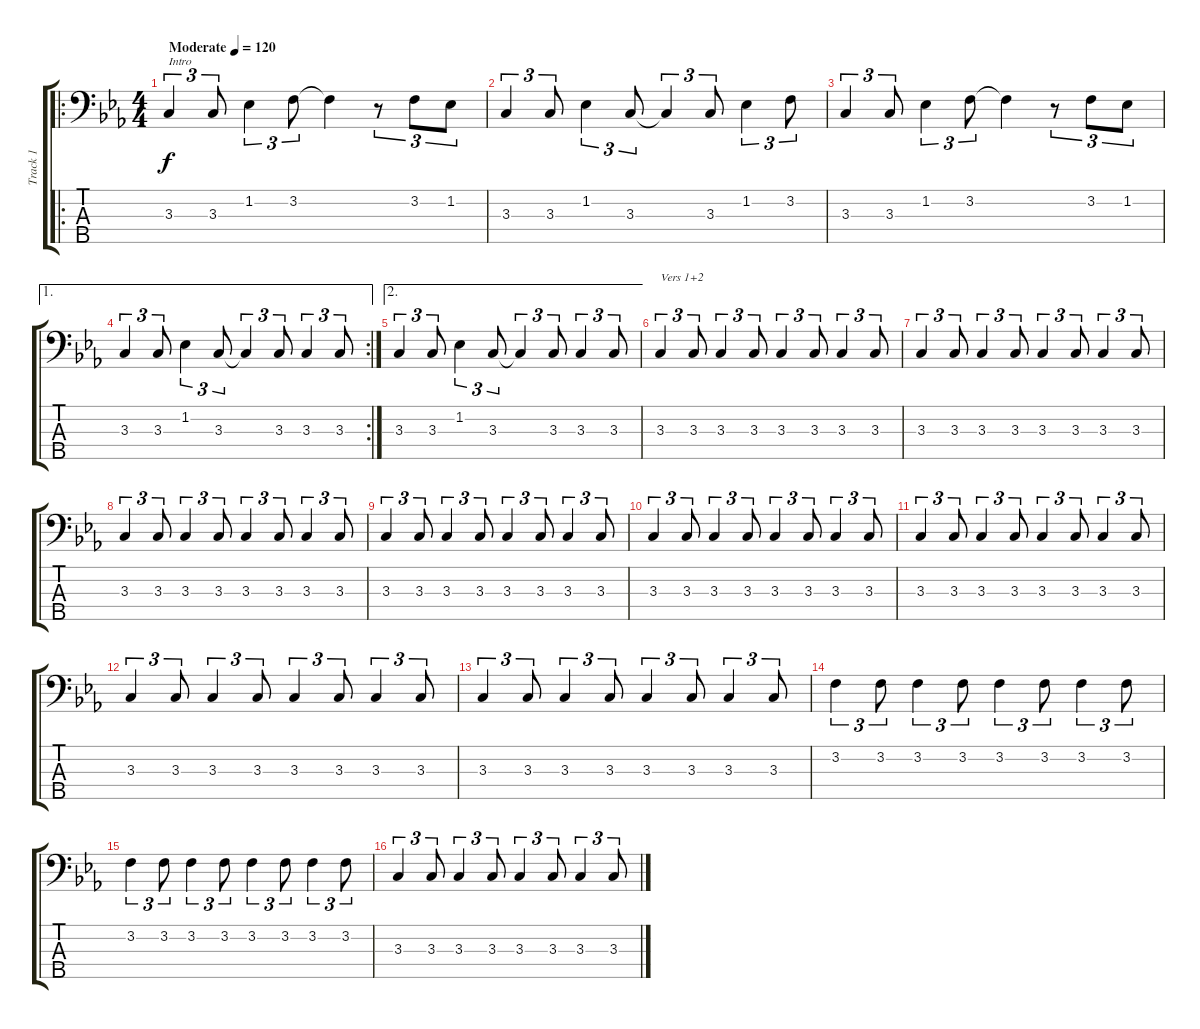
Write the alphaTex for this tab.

\track ("Track 1" "Track 1") {instrument electricbassfinger}
\staff {score tabs}
\tuning (G2 D2 A1 E1 B0) {hide}
\ro
\ts (4 4)
\tempo (120 "Moderate")
\clef f4
\ks eb
3.3.4{tu (3 2) txt "Intro" dy f instrument electricbassfinger} 3.3.8{tu (3 2)} 1.2.4{tu (3 2)} 3.2.8{tu (3 2)} 3.2{t}.4 r.8{tu (3 2)} 3.2.8{tu (3 2)} 1.2.8{tu (3 2)} |
3.3.4{tu (3 2)} 3.3.8{tu (3 2)} 1.2.4{tu (3 2)} 3.3.8{tu (3 2)} 3.3{t}.4{tu (3 2)} 3.3.8{tu (3 2)} 1.2.4{tu (3 2)} 3.2.8{tu (3 2)} |
3.3.4{tu (3 2)} 3.3.8{tu (3 2)} 1.2.4{tu (3 2)} 3.2.8{tu (3 2)} 3.2{t}.4 r.8{tu (3 2)} 3.2.8{tu (3 2)} 1.2.8{tu (3 2)} |
\ae 1
\rc 2
3.3.4{tu (3 2)} 3.3.8{tu (3 2)} 1.2.4{tu (3 2)} 3.3.8{tu (3 2)} 3.3{t}.4{tu (3 2)} 3.3.8{tu (3 2)} 3.3.4{tu (3 2)} 3.3.8{tu (3 2)} |
\ae 2
3.3.4{tu (3 2)} 3.3.8{tu (3 2)} 1.2.4{tu (3 2)} 3.3.8{tu (3 2)} 3.3{t}.4{tu (3 2)} 3.3.8{tu (3 2)} 3.3.4{tu (3 2)} 3.3.8{tu (3 2)} |
3.3.4{tu (3 2) txt "Vers 1+2"} 3.3.8{tu (3 2)} 3.3.4{tu (3 2)} 3.3.8{tu (3 2)} 3.3.4{tu (3 2)} 3.3.8{tu (3 2)} 3.3.4{tu (3 2)} 3.3.8{tu (3 2)} |
3.3.4{tu (3 2)} 3.3.8{tu (3 2)} 3.3.4{tu (3 2)} 3.3.8{tu (3 2)} 3.3.4{tu (3 2)} 3.3.8{tu (3 2)} 3.3.4{tu (3 2)} 3.3.8{tu (3 2)} |
3.3.4{tu (3 2)} 3.3.8{tu (3 2)} 3.3.4{tu (3 2)} 3.3.8{tu (3 2)} 3.3.4{tu (3 2)} 3.3.8{tu (3 2)} 3.3.4{tu (3 2)} 3.3.8{tu (3 2)} |
3.3.4{tu (3 2)} 3.3.8{tu (3 2)} 3.3.4{tu (3 2)} 3.3.8{tu (3 2)} 3.3.4{tu (3 2)} 3.3.8{tu (3 2)} 3.3.4{tu (3 2)} 3.3.8{tu (3 2)} |
3.3.4{tu (3 2)} 3.3.8{tu (3 2)} 3.3.4{tu (3 2)} 3.3.8{tu (3 2)} 3.3.4{tu (3 2)} 3.3.8{tu (3 2)} 3.3.4{tu (3 2)} 3.3.8{tu (3 2)} |
3.3.4{tu (3 2)} 3.3.8{tu (3 2)} 3.3.4{tu (3 2)} 3.3.8{tu (3 2)} 3.3.4{tu (3 2)} 3.3.8{tu (3 2)} 3.3.4{tu (3 2)} 3.3.8{tu (3 2)} |
3.3.4{tu (3 2)} 3.3.8{tu (3 2)} 3.3.4{tu (3 2)} 3.3.8{tu (3 2)} 3.3.4{tu (3 2)} 3.3.8{tu (3 2)} 3.3.4{tu (3 2)} 3.3.8{tu (3 2)} |
3.3.4{tu (3 2)} 3.3.8{tu (3 2)} 3.3.4{tu (3 2)} 3.3.8{tu (3 2)} 3.3.4{tu (3 2)} 3.3.8{tu (3 2)} 3.3.4{tu (3 2)} 3.3.8{tu (3 2)} |
3.2.4{tu (3 2)} 3.2.8{tu (3 2)} 3.2.4{tu (3 2)} 3.2.8{tu (3 2)} 3.2.4{tu (3 2)} 3.2.8{tu (3 2)} 3.2.4{tu (3 2)} 3.2.8{tu (3 2)} |
3.2.4{tu (3 2)} 3.2.8{tu (3 2)} 3.2.4{tu (3 2)} 3.2.8{tu (3 2)} 3.2.4{tu (3 2)} 3.2.8{tu (3 2)} 3.2.4{tu (3 2)} 3.2.8{tu (3 2)} |
3.3.4{tu (3 2)} 3.3.8{tu (3 2)} 3.3.4{tu (3 2)} 3.3.8{tu (3 2)} 3.3.4{tu (3 2)} 3.3.8{tu (3 2)} 3.3.4{tu (3 2)} 3.3.8{tu (3 2)}
